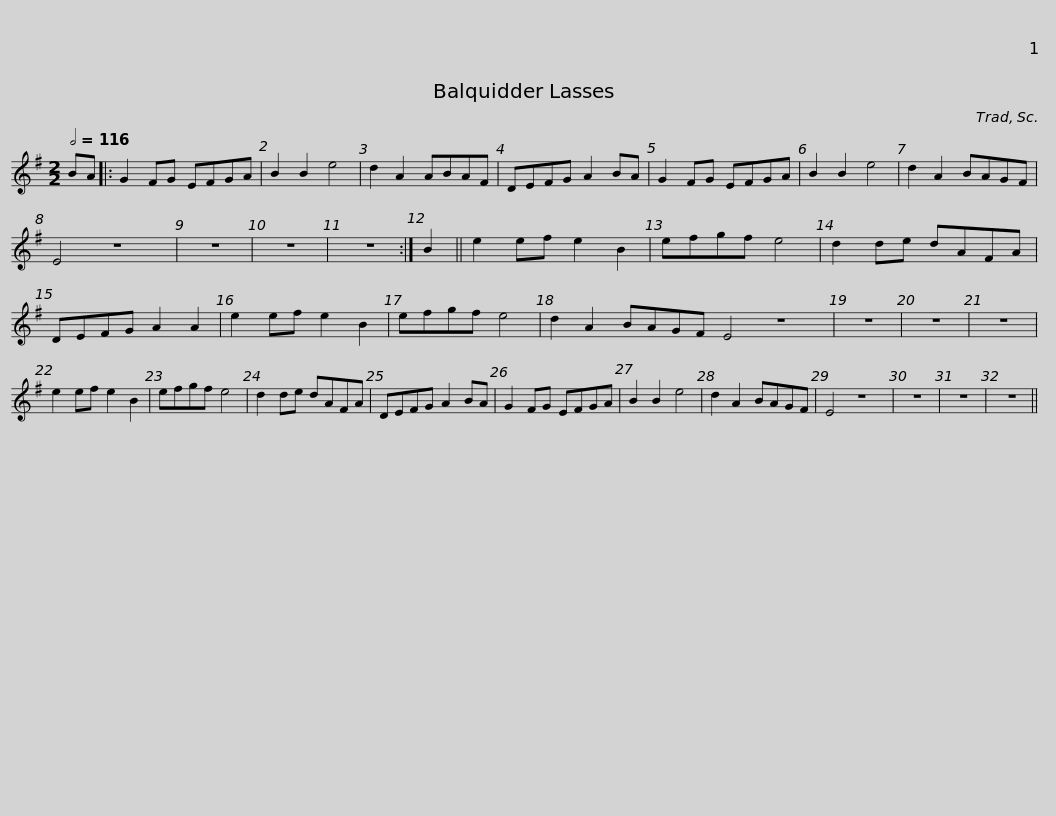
X:1
L:1/8
Q:1/2=116
M:2/2
I:linebreak $
K:Emin
V:1 treble
V:1
 BA |: G2 FG EFGA | B2 B2 e4 | d2 A2 ABAF | DEFG A2 BA | %5
 G2 FG EFGA | B2 B2 e4 | d2 A2 BAGF |$ E4 z8 | z8 | %10
 z8 | z8 :| B2 || e2 ef e2 B2 | efgf e4 | %15
 d2 de dAFA | DEFG A2 A2 | e2 ef e2 B2 |$ efgf e4 | d2 A2 BAGF E4 z8 | %20
 z8 | z8 | z8 | e2 ef e2 B2 | efgf e4 | %25
 d2 de dAFA |$ DEFG A2 BA | G2 FG EFGA | B2 B2 e4 | d2 A2 BAGF | %30
 E4 z8 | z8 | z8 | z8 || %34
